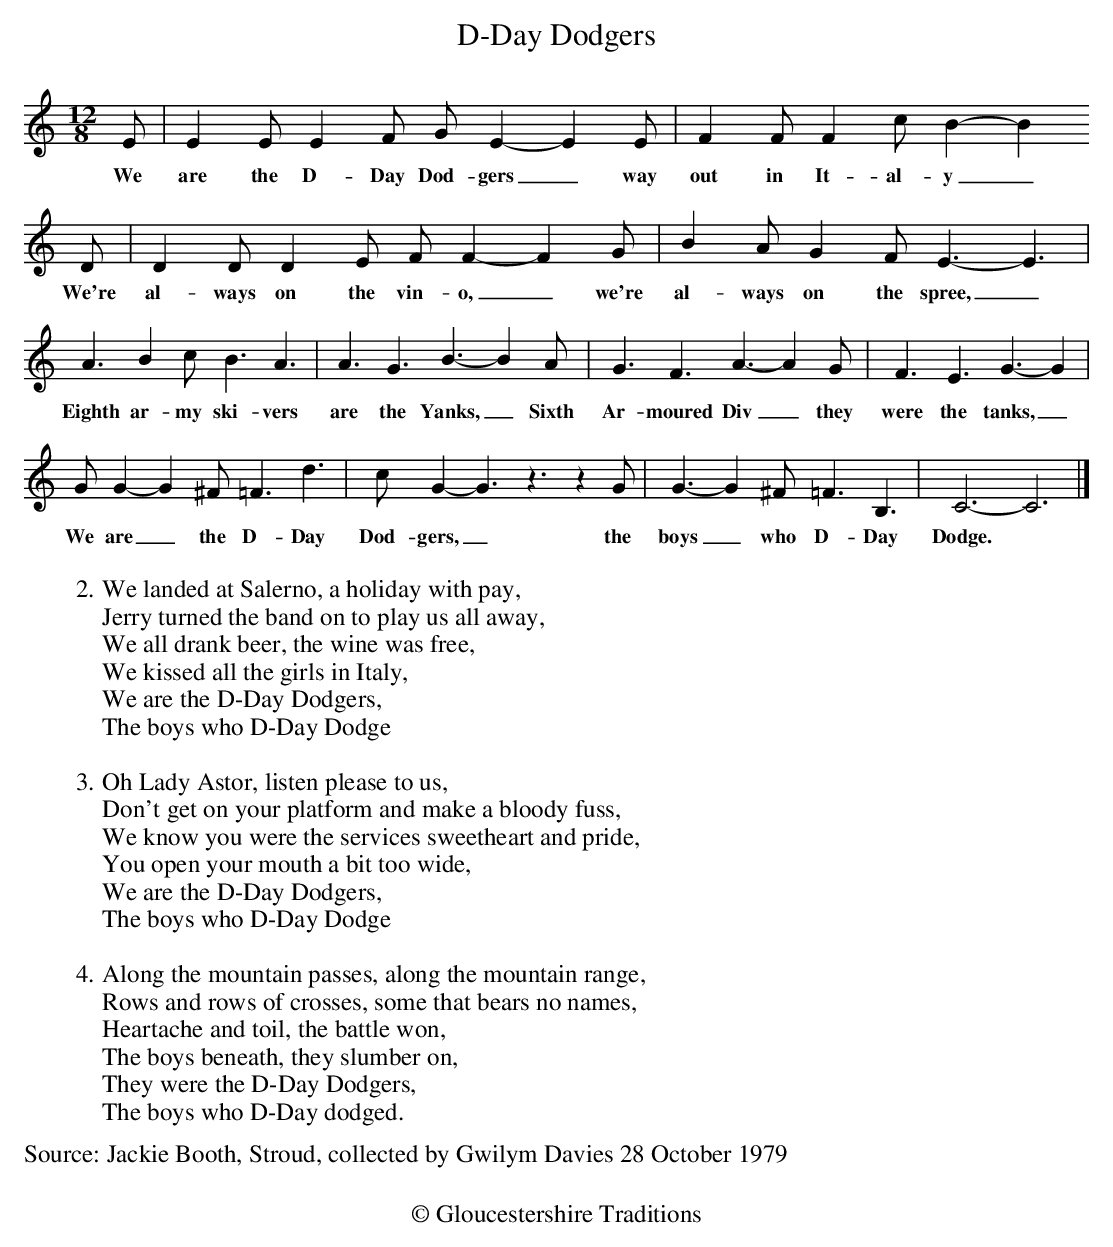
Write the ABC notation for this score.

X:1
T: D-Day Dodgers
M: 12/8
L: 1/8
K: C
E | E2EE2F GE2-E2E | F2FF2cB2-B2
w:We are the D-Day Dod-gers_ way out in It-al-y_
D | D2DD2E FF2-F2G | B2AG2FE3-E3 |
w:We're al-ways on the vin-o,_ we're al-ways on the spree,_
A3B2c B3A3 | A3G3B3-B2A | G3F3A3-A2G | F3E3G3-G2 |
w:Eighth ar-my ski-vers are the Yanks,_ Sixth Ar-moured Div_ they were the tanks,_
GG2-G2^F=F3d3 | c G2-G3 z3 z2 G| G3-G2^F=F3B,3 | C6-C6 |]
w:We are_ the D-Day Dod-gers,_ the boys_ who D-Day Dodge.
%%text
%%text
W:2.We landed at Salerno, a holiday with pay,
W:Jerry turned the band on to play us all away,
W:We all drank beer, the wine was free,
W:We kissed all the girls in Italy,
W:We are the D-Day Dodgers,
W:The boys who D-Day Dodge
W:
W:3.Oh Lady Astor, listen please to us,
W:Don't get on your platform and make a bloody fuss,
W:We know you were the services sweetheart and pride,
W:You open your mouth a bit too wide,
W:We are the D-Day Dodgers,
W:The boys who D-Day Dodge
W:
W:4.Along the mountain passes, along the mountain range,
W:Rows and rows of crosses, some that bears no names,
W:Heartache and toil, the battle won,
W:The boys beneath, they slumber on,
W:They were the D-Day Dodgers,
W:The boys who D-Day dodged.
